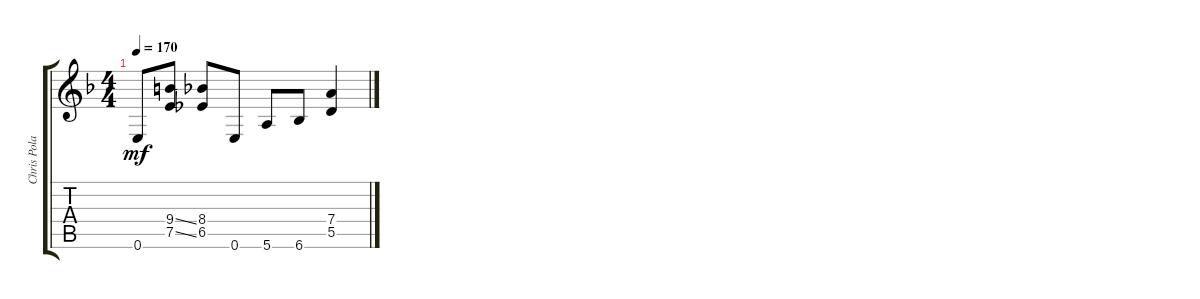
\track ("Chris Poland" "Chris Pola") {instrument distortionguitar}
\staff {score tabs}
\tuning (E4 B3 G3 D3 A2 E2) {hide}
\ts (4 4)
\tempo 170
\clef g2
\ks f
0.6.8{dy mf} (9.4{ss} 7.5{ss}).8 (8.4 6.5).8 0.6.8 5.6.8 6.6.8 (7.4 5.5).4
